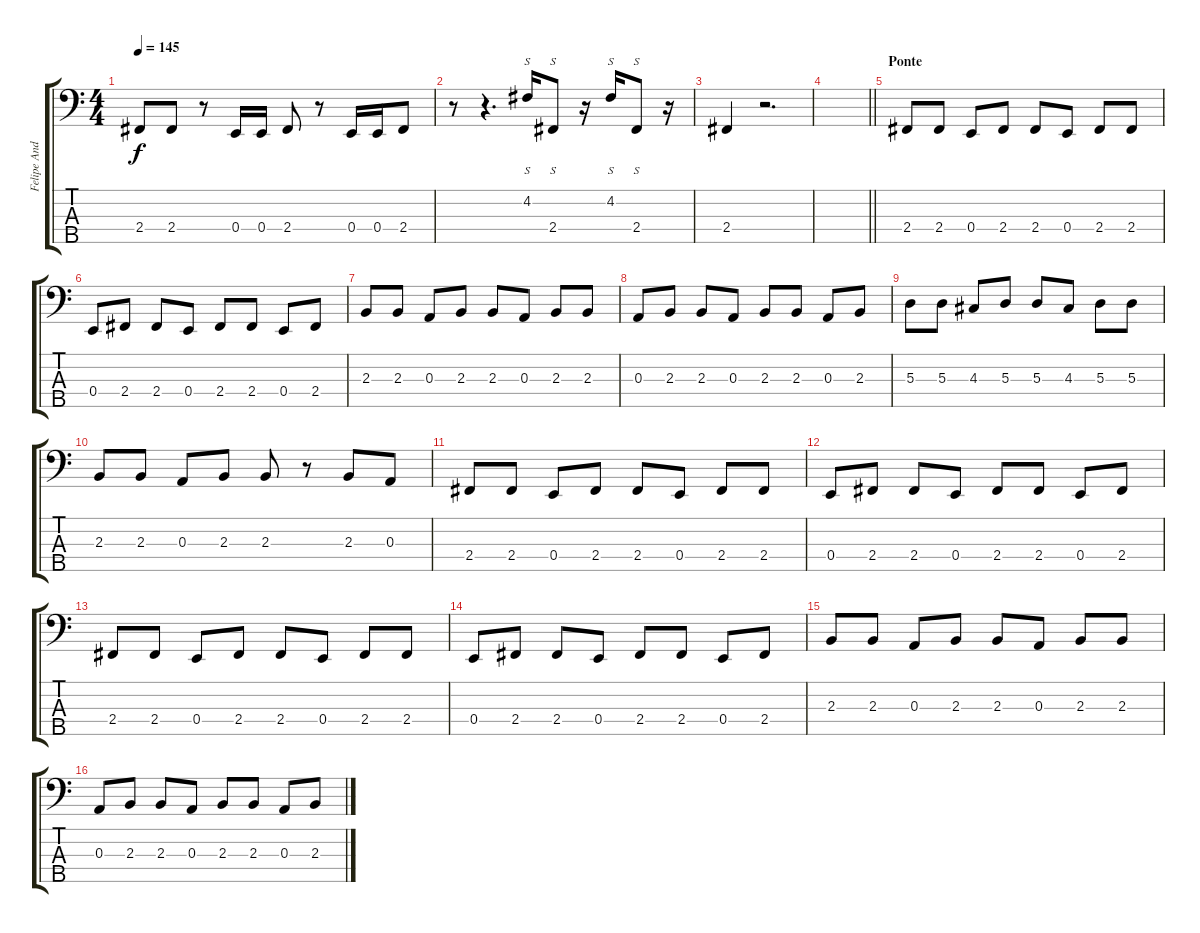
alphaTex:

\track ("Felipe Andreoli" "Felipe And") {instrument electricbassfinger}
\staff {score tabs}
\tuning (G2 D2 A1 E1 B0) {hide}
\ts (4 4)
\tempo 145
\clef f4
\ks c
2.4.8{dy f} 2.4.8 r.8 0.4.16 0.4.16 2.4.8 r.8 0.4.16 0.4.16 2.4.8 |
r.8 r.4{d} 4.2.16{s} 2.4.8{s} r.16 4.2.16{s} 2.4.8{s} r.16 |
2.4.4 r.2{d} |
\barLineRight lightlight
|
\section ("" "Ponte")
2.4.8 2.4.8 0.4.8 2.4.8 2.4.8 0.4.8 2.4.8 2.4.8 |
0.4.8 2.4.8 2.4.8 0.4.8 2.4.8 2.4.8 0.4.8 2.4.8 |
2.3.8 2.3.8 0.3.8 2.3.8 2.3.8 0.3.8 2.3.8 2.3.8 |
0.3.8 2.3.8 2.3.8 0.3.8 2.3.8 2.3.8 0.3.8 2.3.8 |
5.3.8 5.3.8 4.3.8 5.3.8 5.3.8 4.3.8 5.3.8 5.3.8 |
2.3.8 2.3.8 0.3.8 2.3.8 2.3.8 r.8 2.3.8 0.3.8 |
2.4.8 2.4.8 0.4.8 2.4.8 2.4.8 0.4.8 2.4.8 2.4.8 |
0.4.8 2.4.8 2.4.8 0.4.8 2.4.8 2.4.8 0.4.8 2.4.8 |
2.4.8 2.4.8 0.4.8 2.4.8 2.4.8 0.4.8 2.4.8 2.4.8 |
0.4.8 2.4.8 2.4.8 0.4.8 2.4.8 2.4.8 0.4.8 2.4.8 |
2.3.8 2.3.8 0.3.8 2.3.8 2.3.8 0.3.8 2.3.8 2.3.8 |
0.3.8 2.3.8 2.3.8 0.3.8 2.3.8 2.3.8 0.3.8 2.3.8
